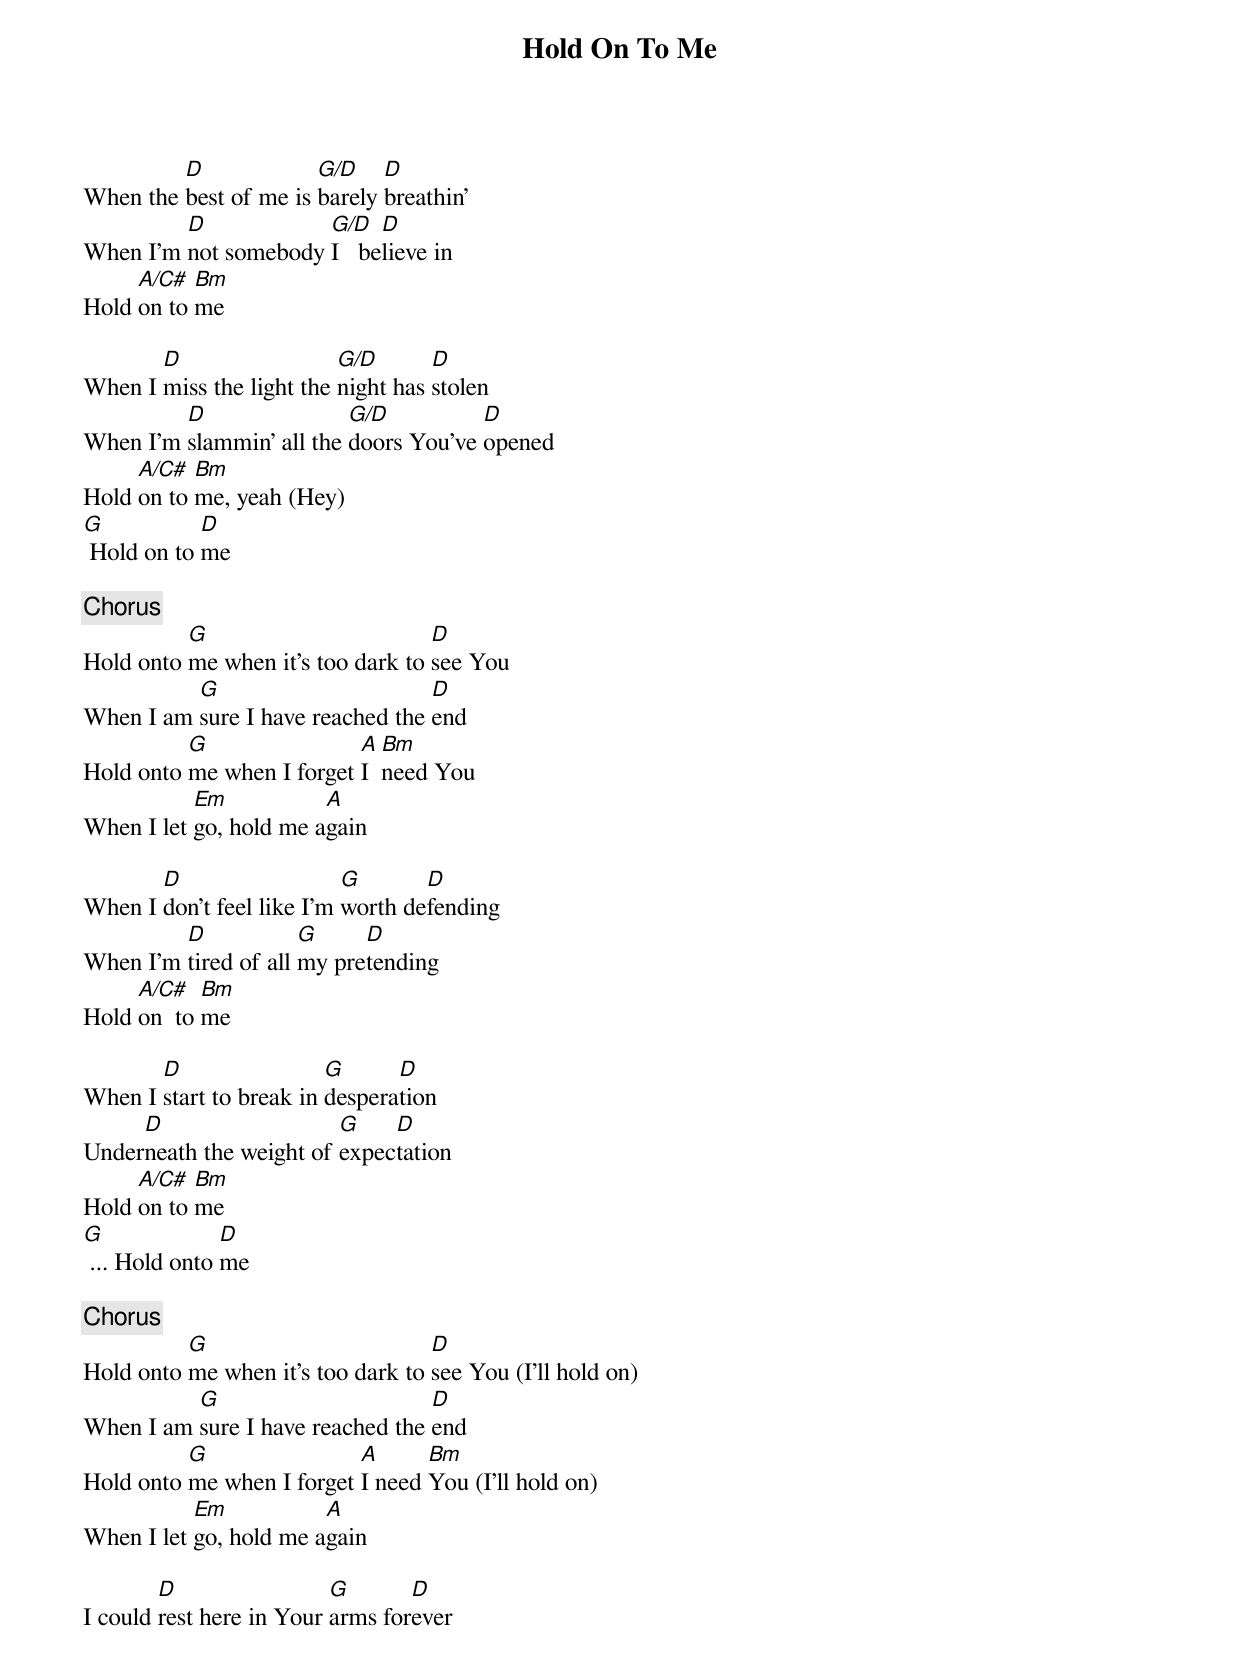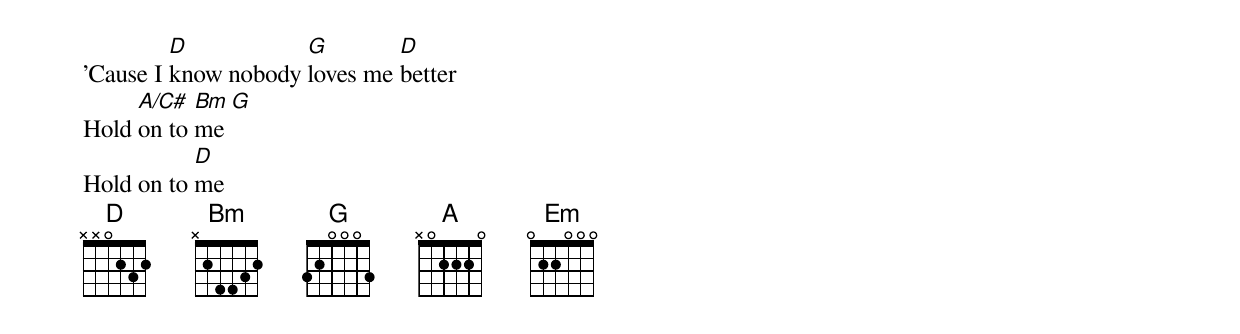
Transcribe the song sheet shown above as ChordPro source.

{Title: Hold On To Me}
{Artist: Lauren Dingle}

{Verse 1}
When the [D]best of me is [G/D]barely [D]breathin'
When I'm [D]not somebody [G/D]I   be[D]lieve in
Hold [A/C#]on to [Bm]me

{Verse 2}
When I [D]miss the light the [G/D]night has [D]stolen
When I'm [D]slammin' all the [G/D]doors You've [D]opened
Hold [A/C#]on to [Bm]me, yeah (Hey)
[G] Hold on to [D]me

{Chorus}
Hold onto [G]me when it's too dark to [D]see You
When I am [G]sure I have reached the [D]end
Hold onto [G]me when I forget [A]I  [Bm]need You
When I let [Em]go, hold me a[A]gain

{Verse 3}
When I [D]don't feel like I'm [G]worth de[D]fending
When I'm [D]tired of all [G]my pre[D]tending
Hold [A/C#]on  to [Bm]me

{Verse 4}
When I [D]start to break in [G]despera[D]tion
Under[D]neath the weight of [G]expec[D]tation
Hold [A/C#]on to [Bm]me
[G] ... Hold onto [D]me

{Chorus}
Hold onto [G]me when it's too dark to [D]see You (I'll hold on)
When I am [G]sure I have reached the [D]end
Hold onto [G]me when I forget [A]I need [Bm]You (I'll hold on)
When I let [Em]go, hold me a[A]gain

{Verse 5}
I could [D]rest here in Your [G]arms for[D]ever
'Cause I [D]know nobody [G]loves me [D]better
Hold [A/C#]on to [Bm]me [G]
Hold on to [D]me
